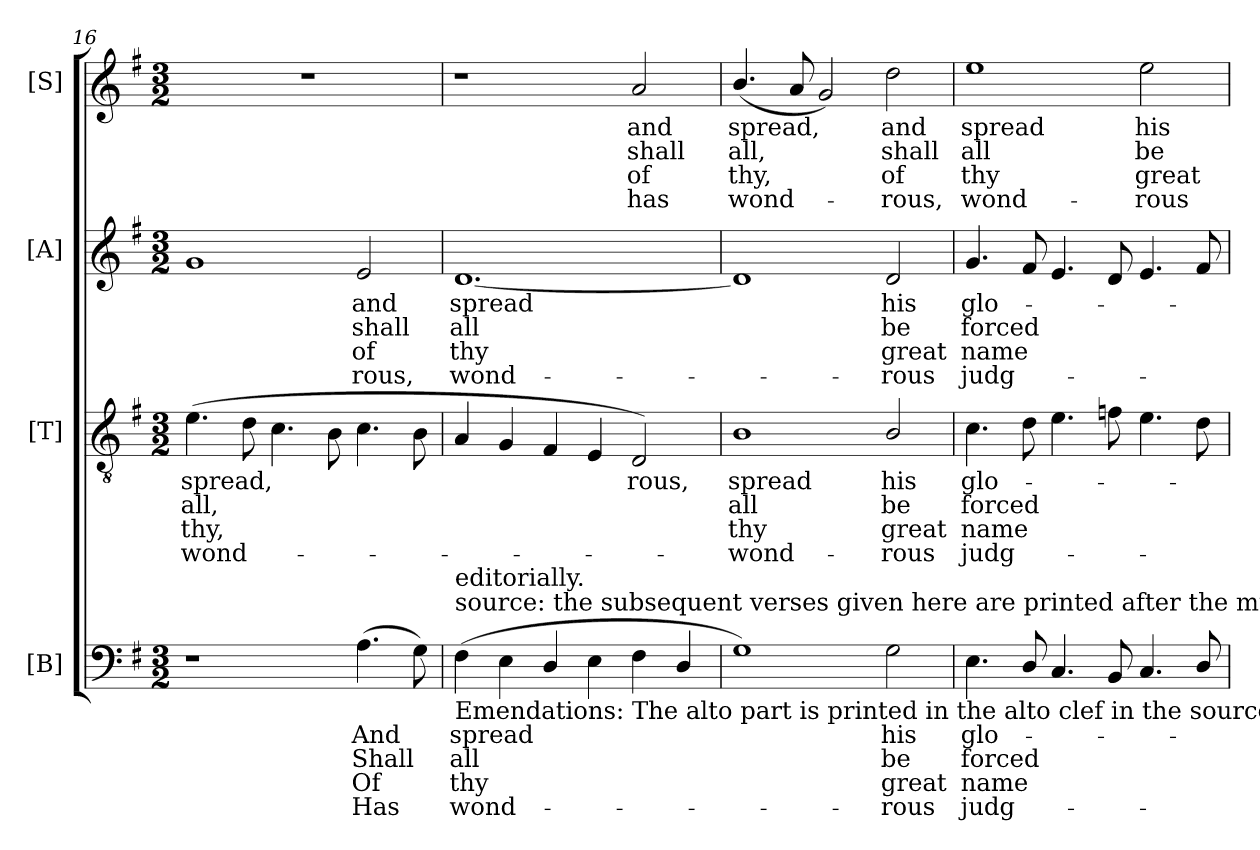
**kern	**text	**text	**text	**text	**kern	**text	**text	**text	**text	**kern	**text	**text	**text	**text	**kern	**text	**text	**text	**text
*part4	*part4	*part4	*part4	*part4	*part3	*part3	*part3	*part3	*part3	*part2	*part2	*part2	*part2	*part2	*part1	*part1	*part1	*part1	*part1
*staff4	*staff4	*staff4	*staff4	*staff4	*staff3	*staff3	*staff3	*staff3	*staff3	*staff2	*staff2	*staff2	*staff2	*staff2	*staff1	*staff1	*staff1	*staff1	*staff1
*I"[B]	*	*	*	*	*I"[T]	*	*	*	*	*I"[A]	*	*	*	*	*I"[S]	*	*	*	*
*clefF4	*	*	*	*	*clefGv2	*	*	*	*	*clefG2	*	*	*	*	*clefG2	*	*	*	*
*	*	*	*	*	*ITrd7c12	*	*	*	*	*	*	*	*	*	*	*	*	*	*
*k[f#]	*	*	*	*	*k[f#]	*	*	*	*	*k[f#]	*	*	*	*	*k[f#]	*	*	*	*
*G:	*	*	*	*	*G:	*	*	*	*	*G:	*	*	*	*	*G:	*	*	*	*
*M3/2	*	*	*	*	*M3/2	*	*	*	*	*M3/2	*	*	*	*	*M3/2	*	*	*	*
=16	=16	=16	=16	=16	=16	=16	=16	=16	=16	=16	=16	=16	=16	=16	=16	=16	=16	=16	=16
!	!	!	!	!	!	!LO:LY:b:color=#000000	!LO:LY:b:color=#000000	!LO:LY:b:color=#000000	!LO:LY:b:color=#000000	!	!	!	!	!	!LO:N:vis=1	!	!	!	!
1r	.	.	.	.	(4.Ei\	spread,	all,	thy,	wond-	1gi	.	.	.	.	1.r	.	.	.	.
.	.	.	.	.	8Di\	.	.	.	.	.	.	.	.	.	.	.	.	.	.
.	.	.	.	.	4.Ci\	.	.	.	.	.	.	.	.	.	.	.	.	.	.
.	.	.	.	.	8BBi\	.	.	.	.	.	.	.	.	.	.	.	.	.	.
!	!LO:LY:b:color=#000000	!LO:LY:b:color=#000000	!LO:LY:b:color=#000000	!LO:LY:b:color=#000000	!	!	!	!	!	!	!	!	!	!	!	!	!	!	!
!	!	!	!	!	!	!	!	!	!	!	!LO:LY:b:color=#000000	!LO:LY:b:color=#000000	!LO:LY:b:color=#000000	!LO:LY:b:color=#000000	!	!	!	!	!
(4.Ai\	And	Shall	Of	Has	4.Ci\	.	.	.	.	2ei/	and	shall	-of	rous,	.	.	.	.	.
8Gi\)	.	.	.	.	8BBi\	.	.	.	.	.	.	.	.	.	.	.	.	.	.
!!LO:LB:g=z
=17	=17	=17	=17	=17	=17	=17	=17	=17	=17	=17	=17	=17	=17	=17	=17	=17	=17	=17	=17
!	!LO:LY:b:color=#000000	!LO:LY:b:color=#000000	!LO:LY:b:color=#000000	!LO:LY:b:color=#000000	!	!	!	!	!	!	!	!	!	!	!	!	!	!	!
!LO:TX:b:t=Emendations&colon; The alto part is printed in the alto clef in the source. The first verse only of the text is underlaid in the	!	!	!	!	!	!	!	!	!	!	!	!	!	!	!	!	!	!	!
!LO:TX:t=source&colon; the subsequent verses given here are printed after the music in the source, and have been underlaid	!	!	!	!	!	!	!	!	!	!	!	!	!	!	!	!	!	!	!
!LO:TX:t=editorially.	!	!	!	!	!	!	!	!	!	!	!	!	!	!	!	!	!	!	!
!	!	!	!	!	!	!	!	!	!	!	!LO:LY:b:color=#000000	!LO:LY:b:color=#000000	!LO:LY:b:color=#000000	!LO:LY:b:color=#000000	!	!	!	!	!
(4F#i\	spread	all	thy	wond-	4AAi/	.	.	.	.	[1.di	spread	all	thy	wond-	1r	.	.	.	.
4Ei\	.	.	.	.	4GGi/	.	.	.	.	.	.	.	.	.	.	.	.	.	.
4Di/	.	.	.	.	4FF#i/	.	.	.	.	.	.	.	.	.	.	.	.	.	.
4Ei\	.	.	.	.	4EEi/	.	.	.	.	.	.	.	.	.	.	.	.	.	.
!	!	!	!	!	!	!LO:LY:b:color=#000000	!	!	!	!	!	!	!	!	!	!	!	!	!
!	!	!	!	!	!	!	!	!	!	!	!	!	!	!	!	!LO:LY:b:color=#000000	!LO:LY:b:color=#000000	!LO:LY:b:color=#000000	!LO:LY:b:color=#000000
4F#i\	.	.	.	.	2DDi/)	-rous,	.	.	.	.	.	.	.	.	2ai/	and	shall	of	has
4Di/	.	.	.	.	.	.	.	.	.	.	.	.	.	.	.	.	.	.	.
=18	=18	=18	=18	=18	=18	=18	=18	=18	=18	=18	=18	=18	=18	=18	=18	=18	=18	=18	=18
!	!	!	!	!	!	!LO:LY:b:color=#000000	!LO:LY:b:color=#000000	!LO:LY:b:color=#000000	!LO:LY:b:color=#000000	!	!	!	!	!	!	!	!	!	!
!	!	!	!	!	!	!	!	!	!	!	!	!	!	!	!	!LO:LY:b:color=#000000	!LO:LY:b:color=#000000	!LO:LY:b:color=#000000	!LO:LY:b:color=#000000
1Gi)	.	.	.	.	1BBi	spread	all	thy	wond-	1di]	.	.	.	.	(4.bi/	spread,	all,	thy,	wond-
.	.	.	.	.	.	.	.	.	.	.	.	.	.	.	8ai/	.	.	.	.
.	.	.	.	.	.	.	.	.	.	.	.	.	.	.	2gi/)	.	.	.	.
!	!LO:LY:b:color=#000000	!LO:LY:b:color=#000000	!LO:LY:b:color=#000000	!LO:LY:b:color=#000000	!	!	!	!	!	!	!	!	!	!	!	!	!	!	!
!	!	!	!	!	!	!LO:LY:b:color=#000000	!LO:LY:b:color=#000000	!LO:LY:b:color=#000000	!LO:LY:b:color=#000000	!	!	!	!	!	!	!	!	!	!
!	!	!	!	!	!	!	!	!	!	!	!LO:LY:b:color=#000000	!LO:LY:b:color=#000000	!LO:LY:b:color=#000000	!LO:LY:b:color=#000000	!	!	!	!	!
!	!	!	!	!	!	!	!	!	!	!	!	!	!	!	!	!LO:LY:b:color=#000000	!LO:LY:b:color=#000000	!LO:LY:b:color=#000000	!LO:LY:b:color=#000000
2Gi\	his	be	-great	rous	2BBi/	his	be	-great	rous	2di/	his	be	-great	rous	2ddi\	and	shall	-of	rous,
=19	=19	=19	=19	=19	=19	=19	=19	=19	=19	=19	=19	=19	=19	=19	=19	=19	=19	=19	=19
!	!LO:LY:b:color=#000000	!LO:LY:b:color=#000000	!LO:LY:b:color=#000000	!LO:LY:b:color=#000000	!	!	!	!	!	!	!	!	!	!	!	!	!	!	!
!	!	!	!	!	!	!LO:LY:b:color=#000000	!LO:LY:b:color=#000000	!LO:LY:b:color=#000000	!LO:LY:b:color=#000000	!	!	!	!	!	!	!	!	!	!
!	!	!	!	!	!	!	!	!	!	!	!LO:LY:b:color=#000000	!LO:LY:b:color=#000000	!LO:LY:b:color=#000000	!LO:LY:b:color=#000000	!	!	!	!	!
!	!	!	!	!	!	!	!	!	!	!	!	!	!	!	!	!LO:LY:b:color=#000000	!LO:LY:b:color=#000000	!LO:LY:b:color=#000000	!LO:LY:b:color=#000000
4.Ei\	glo-	forced	name	judg-	4.Ci\	glo-	forced	name	judg-	4.gi/	glo-	forced	name	judg-	1eei	spread	all	thy	wond-
8Di/	.	.	.	.	8Di\	.	.	.	.	8f#i/	.	.	.	.	.	.	.	.	.
4.Ci/	.	.	.	.	4.Ei\	.	.	.	.	4.ei/	.	.	.	.	.	.	.	.	.
8BBi/	.	.	.	.	8Fni\	.	.	.	.	8di/	.	.	.	.	.	.	.	.	.
!	!	!	!	!	!	!	!	!	!	!	!	!	!	!	!	!LO:LY:b:color=#000000	!LO:LY:b:color=#000000	!LO:LY:b:color=#000000	!LO:LY:b:color=#000000
4.Ci/	.	.	.	.	4.Ei\	.	.	.	.	4.ei/	.	.	.	.	2eei\	his	be	-great	rous
8Di/	.	.	.	.	8Di\	.	.	.	.	8f#i/	.	.	.	.	.	.	.	.	.
=	=	=	=	=	=	=	=	=	=	=	=	=	=	=	=	=	=	=	=
*-	*-	*-	*-	*-	*-	*-	*-	*-	*-	*-	*-	*-	*-	*-	*-	*-	*-	*-	*-
